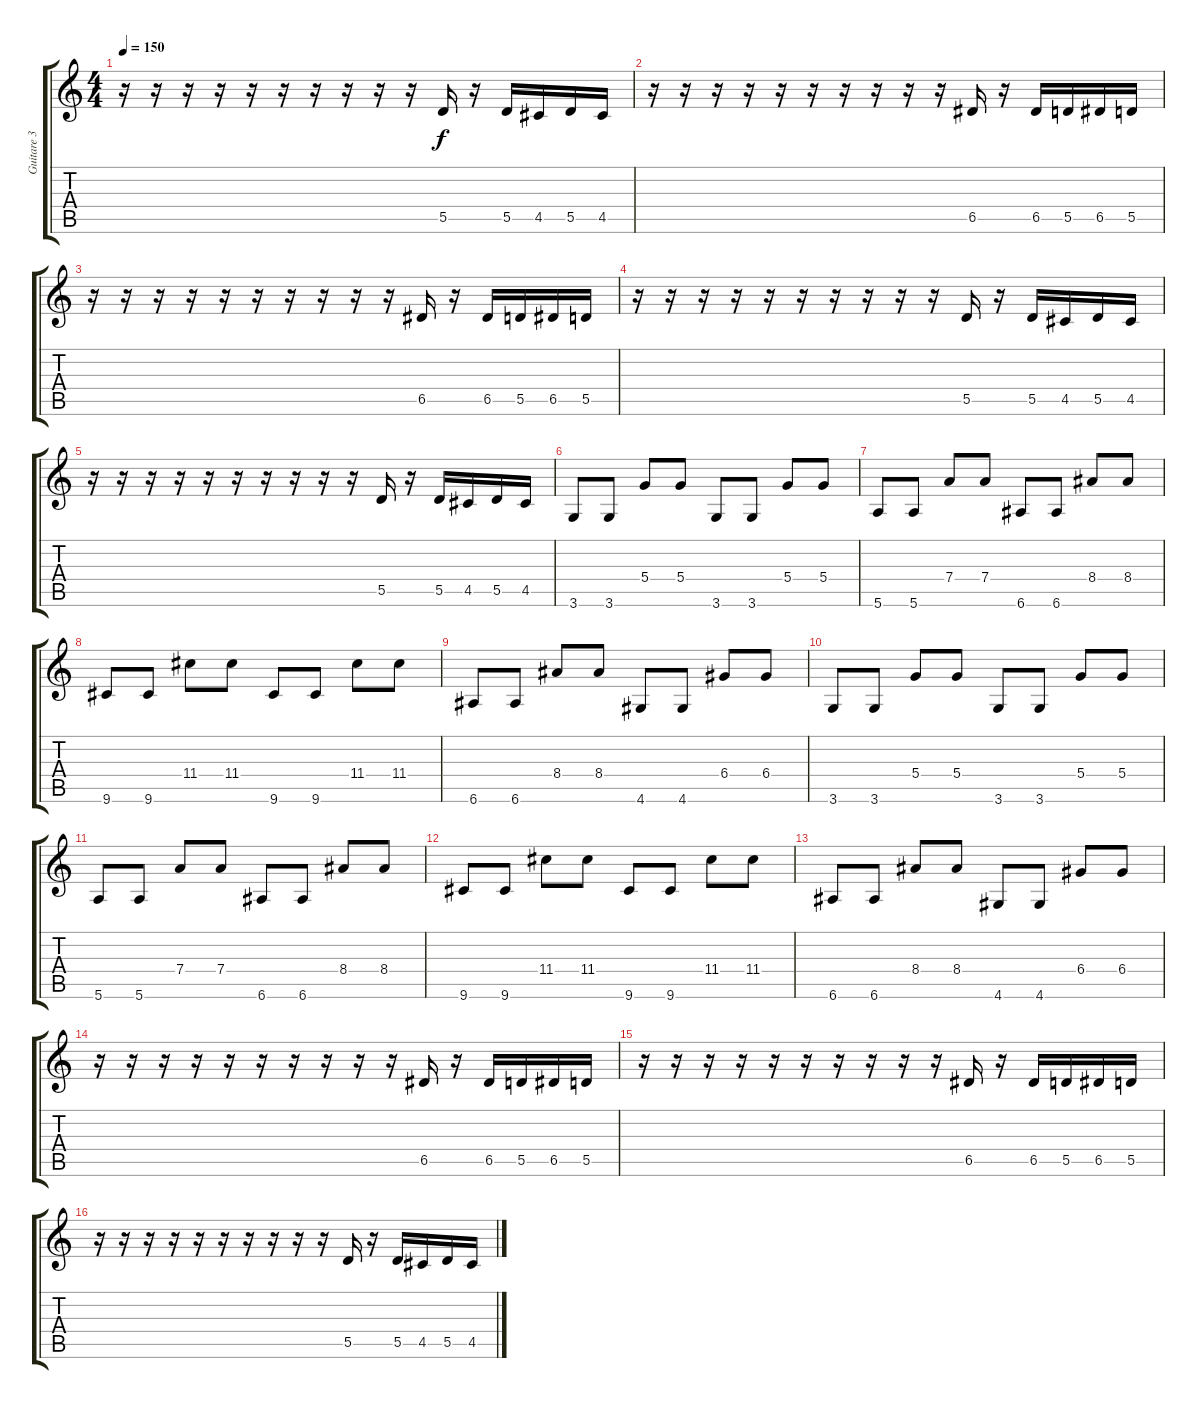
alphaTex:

\track ("Guitare 3" "Guitare 3") {instrument distortionguitar}
\staff {score tabs}
\tuning (E4 B3 G3 D3 A2 E2) {hide}
\ts (4 4)
\tempo 150
\clef g2
\ks c
r.16{dy f} r.16 r.16 r.16 r.16 r.16 r.16 r.16 r.16 r.16 5.5.16 r.16 5.5.16 4.5.16 5.5.16 4.5.16 |
r.16 r.16 r.16 r.16 r.16 r.16 r.16 r.16 r.16 r.16 6.5.16 r.16 6.5.16 5.5.16 6.5.16 5.5.16 |
r.16 r.16 r.16 r.16 r.16 r.16 r.16 r.16 r.16 r.16 6.5.16 r.16 6.5.16 5.5.16 6.5.16 5.5.16 |
r.16 r.16 r.16 r.16 r.16 r.16 r.16 r.16 r.16 r.16 5.5.16 r.16 5.5.16 4.5.16 5.5.16 4.5.16 |
r.16 r.16 r.16 r.16 r.16 r.16 r.16 r.16 r.16 r.16 5.5.16 r.16 5.5.16 4.5.16 5.5.16 4.5.16 |
3.6.8 3.6.8 5.4.8 5.4.8 3.6.8 3.6.8 5.4.8 5.4.8 |
5.6.8 5.6.8 7.4.8 7.4.8 6.6.8 6.6.8 8.4.8 8.4.8 |
9.6.8 9.6.8 11.4.8 11.4.8 9.6.8 9.6.8 11.4.8 11.4.8 |
6.6.8 6.6.8 8.4.8 8.4.8 4.6.8 4.6.8 6.4.8 6.4.8 |
3.6.8 3.6.8 5.4.8 5.4.8 3.6.8 3.6.8 5.4.8 5.4.8 |
5.6.8 5.6.8 7.4.8 7.4.8 6.6.8 6.6.8 8.4.8 8.4.8 |
9.6.8 9.6.8 11.4.8 11.4.8 9.6.8 9.6.8 11.4.8 11.4.8 |
6.6.8 6.6.8 8.4.8 8.4.8 4.6.8 4.6.8 6.4.8 6.4.8 |
r.16 r.16 r.16 r.16 r.16 r.16 r.16 r.16 r.16 r.16 6.5.16 r.16 6.5.16 5.5.16 6.5.16 5.5.16 |
r.16 r.16 r.16 r.16 r.16 r.16 r.16 r.16 r.16 r.16 6.5.16 r.16 6.5.16 5.5.16 6.5.16 5.5.16 |
r.16 r.16 r.16 r.16 r.16 r.16 r.16 r.16 r.16 r.16 5.5.16 r.16 5.5.16 4.5.16 5.5.16 4.5.16
